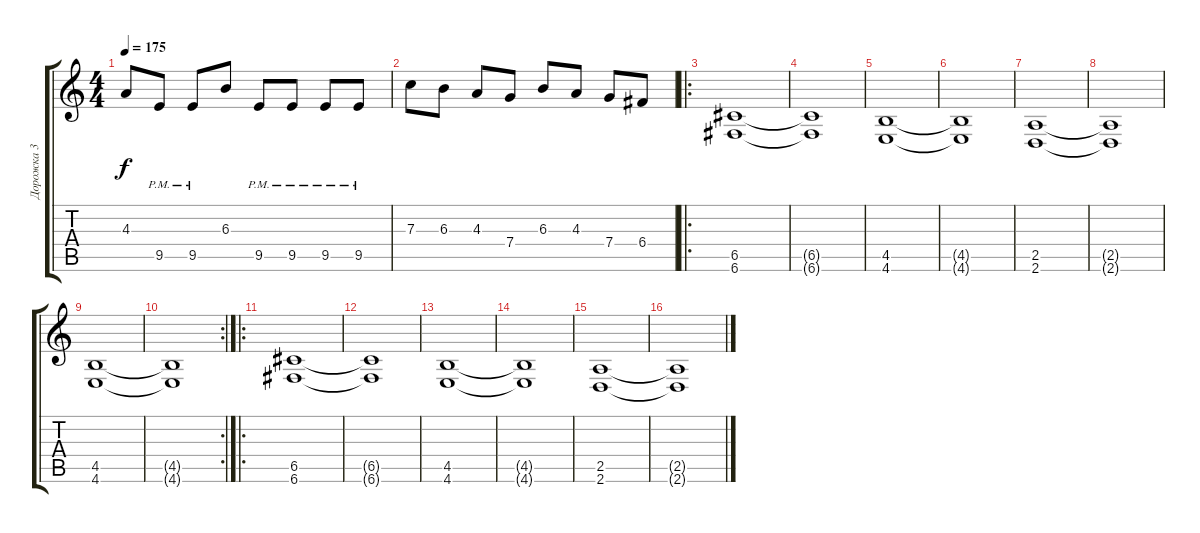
\track ("Дорожка 3" "Дорожка 3") {instrument distortionguitar}
\staff {score tabs}
\tuning (D4 A3 F3 C3 G2 C2) {hide}
\ts (4 4)
\tempo 175
\clef g2
\ks c
4.3.8{dy f} 9.5{pm}.8 9.5{pm}.8 6.3.8 9.5{pm}.8 9.5{pm}.8 9.5{pm}.8 9.5{pm}.8 |
7.3.8 6.3.8 4.3.8 7.4.8 6.3.8 4.3.8 7.4.8 6.4.8 |
\ro
(6.5 6.6).1 |
(6.5{t} 6.6{t}).1 |
(4.5 4.6).1 |
(4.5{t} 4.6{t}).1 |
(2.5 2.6).1 |
(2.5{t} 2.6{t}).1 |
(4.5 4.6).1 |
\rc 2
(4.5{t} 4.6{t}).1 |
\ro
(6.5 6.6).1 |
(6.5{t} 6.6{t}).1 |
(4.5 4.6).1 |
(4.5{t} 4.6{t}).1 |
(2.5 2.6).1 |
(2.5{t} 2.6{t}).1
